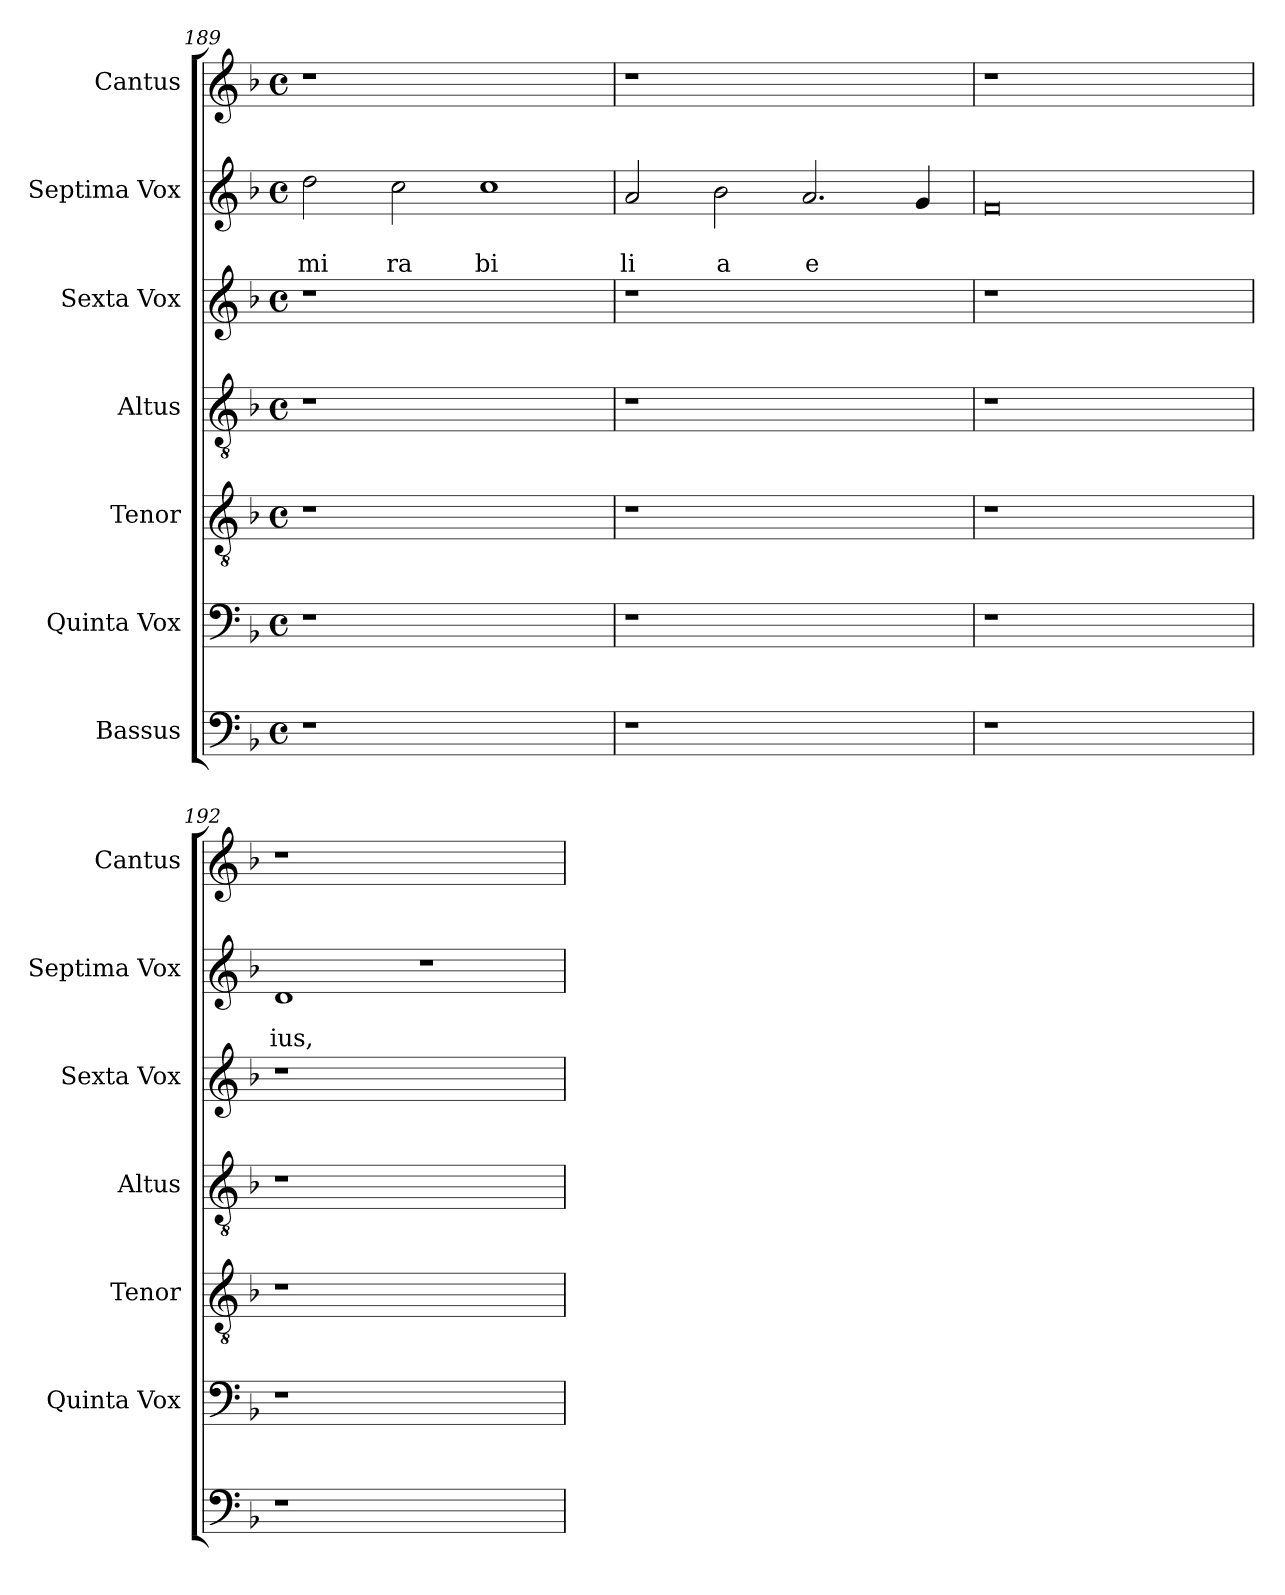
**kern	**kern	**kern	**kern	**kern	**kern	**text	**text	**kern
*part7	*part6	*part5	*part4	*part3	*part2	*part2	*part2	*part1
*staff7	*staff6	*staff5	*staff4	*staff3	*staff2	*staff2	*staff2	*staff1
*I"Bassus	*I"Quinta Vox	*I"Tenor	*I"Altus	*I"Sexta Vox	*I"Septima Vox	*	*	*I"Cantus
*	*I'Quinta Vox	*I'Tenor	*I'Altus	*I'Sexta Vox	*I'Septima Vox	*	*	*I'Cantus
*clefF4	*clefF4	*clefGv2	*clefGv2	*clefG2	*clefG2	*	*	*clefG2
*k[b-]	*k[b-]	*k[b-]	*k[b-]	*k[b-]	*k[b-]	*	*	*k[b-]
*F:	*F:	*F:	*F:	*F:	*F:	*	*	*F:
*M4/4	*M4/4	*M4/4	*M4/4	*M4/4	*M4/4	*	*	*M4/4
*met(c)	*met(c)	*met(c)	*met(c)	*met(c)	*met(c)	*	*	*met(c)
=189	=189	=189	=189	=189	=189	=189	=189	=189
!	!	!	!	!	!	!	!LO:LY:b	!
1r	1r	1r	1r	1r	2dd\	.	mi	1r
!	!	!	!	!	!	!	!LO:LY:b	!
.	.	.	.	.	2cc\	.	ra	.
!	!	!	!	!	!	!	!LO:LY:b	!
1ryy	1ryy	1ryy	1ryy	1ryy	1cc	.	bi	1ryy
=190	=190	=190	=190	=190	=190	=190	=190	=190
!	!	!	!	!	!	!	!LO:LY:b	!
1r	1r	1r	1r	1r	2a/	.	li	1r
!	!	!	!	!	!	!	!LO:LY:b	!
.	.	.	.	.	2b-\	.	a	.
!	!	!	!	!	!	!	!LO:LY:b	!
1ryy	1ryy	1ryy	1ryy	1ryy	2.a/	.	e	1ryy
.	.	.	.	.	4g/	.	.	.
=191	=191	=191	=191	=191	=191	=191	=191	=191
1r	1r	1r	1r	1r	0f	.	.	1r
1ryy	1ryy	1ryy	1ryy	1ryy	.	.	.	1ryy
=192	=192	=192	=192	=192	=192	=192	=192	=192
!	!	!	!	!	!	!	!LO:LY:b	!
1r	1r	1r	1r	1r	1d	.	ius,	1r
1ryy	1ryy	1ryy	1ryy	1ryy	1r	.	.	1ryy
=	=	=	=	=	=	=	=	=
*-	*-	*-	*-	*-	*-	*-	*-	*-
